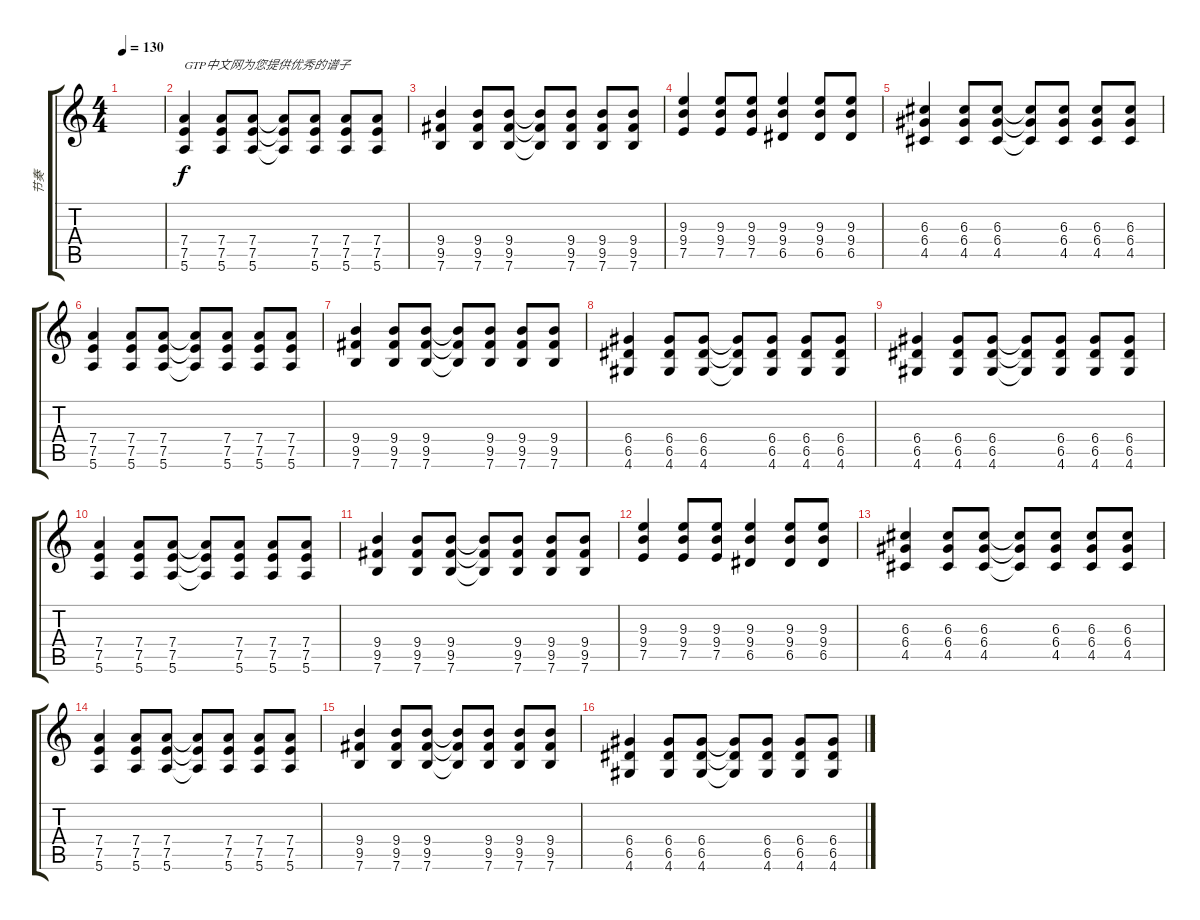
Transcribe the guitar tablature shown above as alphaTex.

\track ("节奏" "节奏") {instrument overdrivenguitar}
\staff {score tabs}
\tuning (E4 B3 G3 D3 A2 E2) {hide}
\ts (4 4)
\tempo 130
\clef g2
\ks c
|
(7.4 7.5 5.6).4{txt "GTP中文网为您提供优秀的谱子"} (7.4 7.5 5.6).8 (7.4 7.5 5.6).8 (7.4{t} 7.5{t} 5.6{t}).8 (7.4 7.5 5.6).8 (7.4 7.5 5.6).8 (7.4 7.5 5.6).8 |
(9.4 9.5 7.6).4 (9.4 9.5 7.6).8 (9.4 9.5 7.6).8 (9.4{t} 9.5{t} 7.6{t}).8 (9.4 9.5 7.6).8 (9.4 9.5 7.6).8 (9.4 9.5 7.6).8 |
(9.3 9.4 7.5).4 (9.3 9.4 7.5).8 (9.3 9.4 7.5).8 (9.3 9.4 6.5).4 (9.3 9.4 6.5).8 (9.3 9.4 6.5).8 |
(6.3 6.4 4.5).4 (6.3 6.4 4.5).8 (6.3 6.4 4.5).8 (6.3{t} 6.4{t} 4.5{t}).8 (6.3 6.4 4.5).8 (6.3 6.4 4.5).8 (6.3 6.4 4.5).8 |
(7.4 7.5 5.6).4 (7.4 7.5 5.6).8 (7.4 7.5 5.6).8 (7.4{t} 7.5{t} 5.6{t}).8 (7.4 7.5 5.6).8 (7.4 7.5 5.6).8 (7.4 7.5 5.6).8 |
(9.4 9.5 7.6).4 (9.4 9.5 7.6).8 (9.4 9.5 7.6).8 (9.4{t} 9.5{t} 7.6{t}).8 (9.4 9.5 7.6).8 (9.4 9.5 7.6).8 (9.4 9.5 7.6).8 |
(6.4 6.5 4.6).4 (6.4 6.5 4.6).8 (6.4 6.5 4.6).8 (6.4{t} 6.5{t} 4.6{t}).8 (6.4 6.5 4.6).8 (6.4 6.5 4.6).8 (6.4 6.5 4.6).8 |
(6.4 6.5 4.6).4 (6.4 6.5 4.6).8 (6.4 6.5 4.6).8 (6.4{t} 6.5{t} 4.6{t}).8 (6.4 6.5 4.6).8 (6.4 6.5 4.6).8 (6.4 6.5 4.6).8 |
(7.4 7.5 5.6).4 (7.4 7.5 5.6).8 (7.4 7.5 5.6).8 (7.4{t} 7.5{t} 5.6{t}).8 (7.4 7.5 5.6).8 (7.4 7.5 5.6).8 (7.4 7.5 5.6).8 |
(9.4 9.5 7.6).4 (9.4 9.5 7.6).8 (9.4 9.5 7.6).8 (9.4{t} 9.5{t} 7.6{t}).8 (9.4 9.5 7.6).8 (9.4 9.5 7.6).8 (9.4 9.5 7.6).8 |
(9.3 9.4 7.5).4 (9.3 9.4 7.5).8 (9.3 9.4 7.5).8 (9.3 9.4 6.5).4 (9.3 9.4 6.5).8 (9.3 9.4 6.5).8 |
(6.3 6.4 4.5).4 (6.3 6.4 4.5).8 (6.3 6.4 4.5).8 (6.3{t} 6.4{t} 4.5{t}).8 (6.3 6.4 4.5).8 (6.3 6.4 4.5).8 (6.3 6.4 4.5).8 |
(7.4 7.5 5.6).4 (7.4 7.5 5.6).8 (7.4 7.5 5.6).8 (7.4{t} 7.5{t} 5.6{t}).8 (7.4 7.5 5.6).8 (7.4 7.5 5.6).8 (7.4 7.5 5.6).8 |
(9.4 9.5 7.6).4 (9.4 9.5 7.6).8 (9.4 9.5 7.6).8 (9.4{t} 9.5{t} 7.6{t}).8 (9.4 9.5 7.6).8 (9.4 9.5 7.6).8 (9.4 9.5 7.6).8 |
(6.4 6.5 4.6).4 (6.4 6.5 4.6).8 (6.4 6.5 4.6).8 (6.4{t} 6.5{t} 4.6{t}).8 (6.4 6.5 4.6).8 (6.4 6.5 4.6).8 (6.4 6.5 4.6).8
